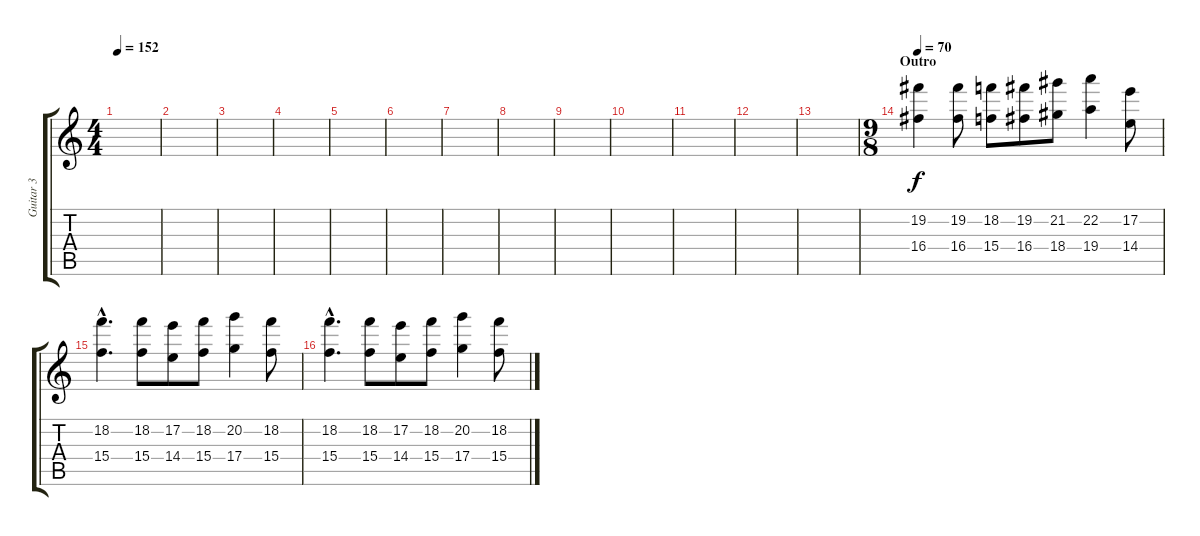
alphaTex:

\track ("Guitar 3" "Guitar 3") {instrument distortionguitar}
\staff {score tabs}
\tuning (E4 B3 G3 D3 A2 D2) {hide}
\ts (4 4)
\tempo 152
\clef g2
\ks c
|
|
|
|
|
|
|
|
|
|
|
|
|
\ts (9 8)
\section ("" "Outro")
\tempo 70
(19.2 16.4).4 (19.2 16.4).8 (18.2 15.4).8 (19.2 16.4).8 (21.2 18.4).8 (22.2 19.4).4 (17.2 14.4).8 |
(18.2{hac} 15.4{hac}).4{d} (18.2 15.4).8 (17.2 14.4).8 (18.2 15.4).8 (20.2 17.4).4 (18.2 15.4).8 |
(18.2{hac} 15.4{hac}).4{d} (18.2 15.4).8 (17.2 14.4).8 (18.2 15.4).8 (20.2 17.4).4 (18.2 15.4).8
